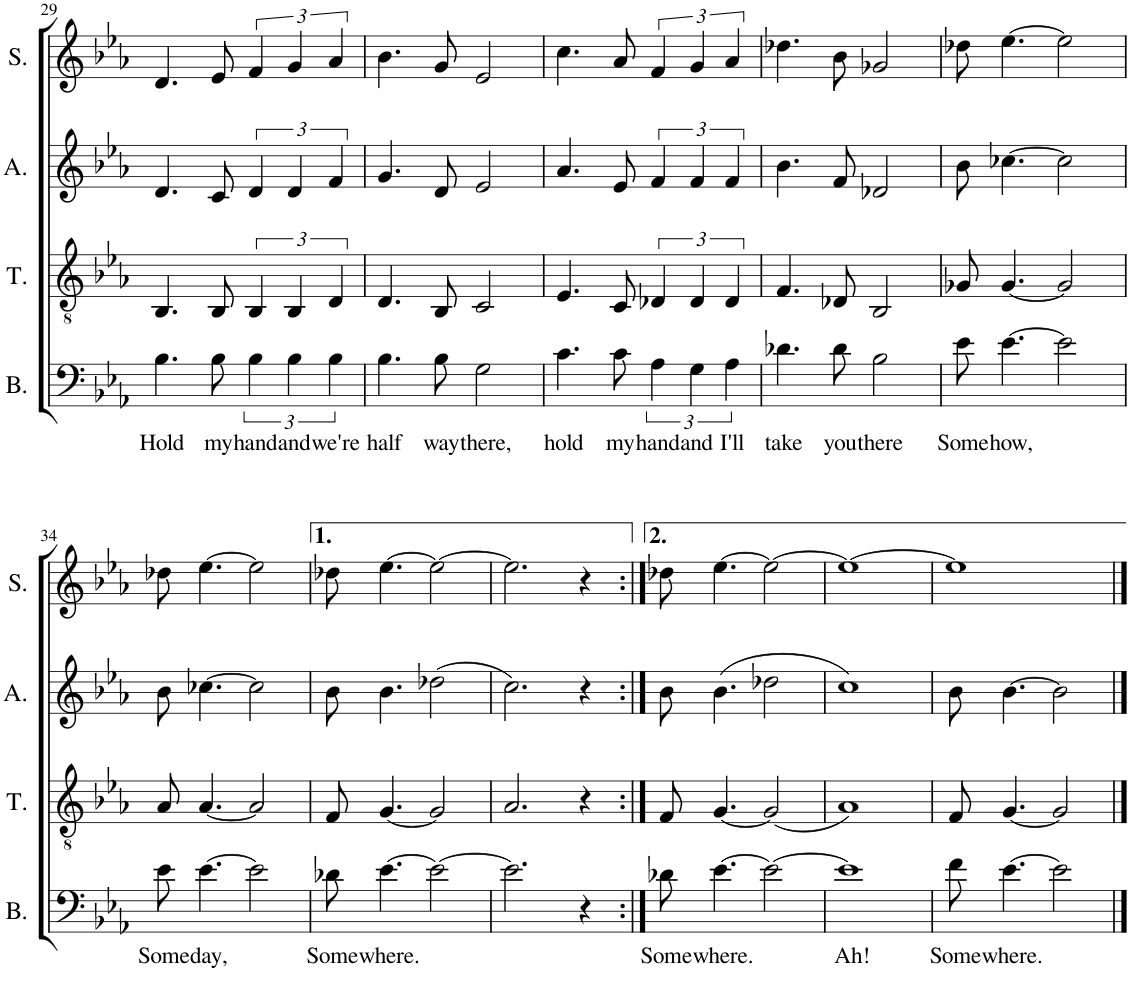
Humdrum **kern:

**kern	**text	**kern	**kern	**kern
*part4	*part4	*part3	*part2	*part1
*staff4	*staff4	*staff3	*staff2	*staff1
*I"Bass	*	*I"Tenor	*I"Alto	*I"Soprano
*I'B.	*	*I'T.	*I'A.	*I'S.
!!LO:PB:g=z
*clefF4	*	*clefGv2	*clefG2	*clefG2
*k[b-e-a-]	*	*k[b-e-a-]	*k[b-e-a-]	*k[b-e-a-]
*M4/4	*	*M4/4	*M4/4	*M4/4
=29	=29	=29	=29	=29
!	!LO:LY:b	!	!	!
4.B-\	Hold	4.BB-/	4.d/	4.d/
!	!LO:LY:b	!	!	!
8B-\	my	8BB-/	8c/	8e-/
!	!LO:LY:b	!	!	!
6B-\	hand	6BB-/	6d/	6f/
!	!LO:LY:b	!	!	!
6B-\	and	6BB-/	6d/	6g/
!	!LO:LY:b	!	!	!
6B-\	we're	6D/	6f/	6a-/
=30	=30	=30	=30	=30
!	!LO:LY:b	!	!	!
4.B-\	half	4.D/	4.g/	4.b-\
!	!LO:LY:b	!	!	!
8B-\	way	8BB-/	8d/	8g/
!	!LO:LY:b	!	!	!
2G\	there,	2C/	2e-/	2e-/
=31	=31	=31	=31	=31
!	!LO:LY:b	!	!	!
4.c\	hold	4.E-/	4.a-/	4.cc\
!	!LO:LY:b	!	!	!
8c\	my	8C/	8e-/	8a-/
!	!LO:LY:b	!	!	!
6A-\	hand	6D-X/	6f/	6f/
!	!LO:LY:b	!	!	!
6G\	and	6D-/	6f/	6g/
!	!LO:LY:b	!	!	!
6A-\	I'll	6D-/	6f/	6a-/
=32	=32	=32	=32	=32
!	!LO:LY:b	!	!	!
4.d-X\	take	4.F/	4.b-\	4.dd-X\
!	!LO:LY:b	!	!	!
8d-\	you	8D-X/	8f/	8b-\
!	!LO:LY:b	!	!	!
2B-\	there	2BB-/	2d-X/	2g-X/
=33	=33	=33	=33	=33
!	!LO:LY:b	!	!	!
8e-\	Some	8G-X/	8b-\	8dd-X\
!	!LO:LY:b	!	!	!
[4.e-\	how,	[4.G-/	[4.cc-X\	[4.ee-\
2e-\]	.	2G-/]	2cc-\]	2ee-\]
!!LO:LB:g=z
=34	=34	=34	=34	=34
!	!LO:LY:b	!	!	!
8e-\	Some	8A-/	8b-\	8dd-X\
!	!LO:LY:b	!	!	!
[4.e-\	day,	[4.A-/	[4.cc-X\	[4.ee-\
2e-\]	.	2A-/]	2cc-\]	2ee-\]
=35	=35	=35	=35	=35
!	!LO:LY:b	!	!	!
8d-X\	Some	8F/	8b-\	8dd-X\
!	!LO:LY:b	!	!	!
[4.e-\	where.	[4.G/	4.b-\	[4.ee-\
2e-\_	.	2G/]	(2dd-X\	2ee-\_
=36	=36	=36	=36	=36
2.e-\]	.	2.A-/	2.cc\)	2.ee-\]
4r	.	4r	4r	4r
=37:|!	=37:|!	=37:|!	=37:|!	=37:|!
!	!LO:LY:b	!	!	!
8d-X\	Some	8F/	8b-\	8dd-X\
!	!LO:LY:b	!	!	!
[4.e-\	where.	[4.G/	(4.b-\	[4.ee-\
2e-\_	.	(2G/]	2dd-X\	2ee-\_
=38	=38	=38	=38	=38
!	!LO:LY:b	!	!	!
1e-]	Ah!	1A-)	1cc)	1ee-_
=39	=39	=39	=39	=39
!	!LO:LY:b	!	!	!
8f\	Some	8F/	8b-\	1ee-]
!	!LO:LY:b	!	!	!
[4.e-\	where.	[4.G/	[4.b-\	.
2e-\]	.	2G/]	2b-\]	.
==	==	==	==	==
*-	*-	*-	*-	*-
